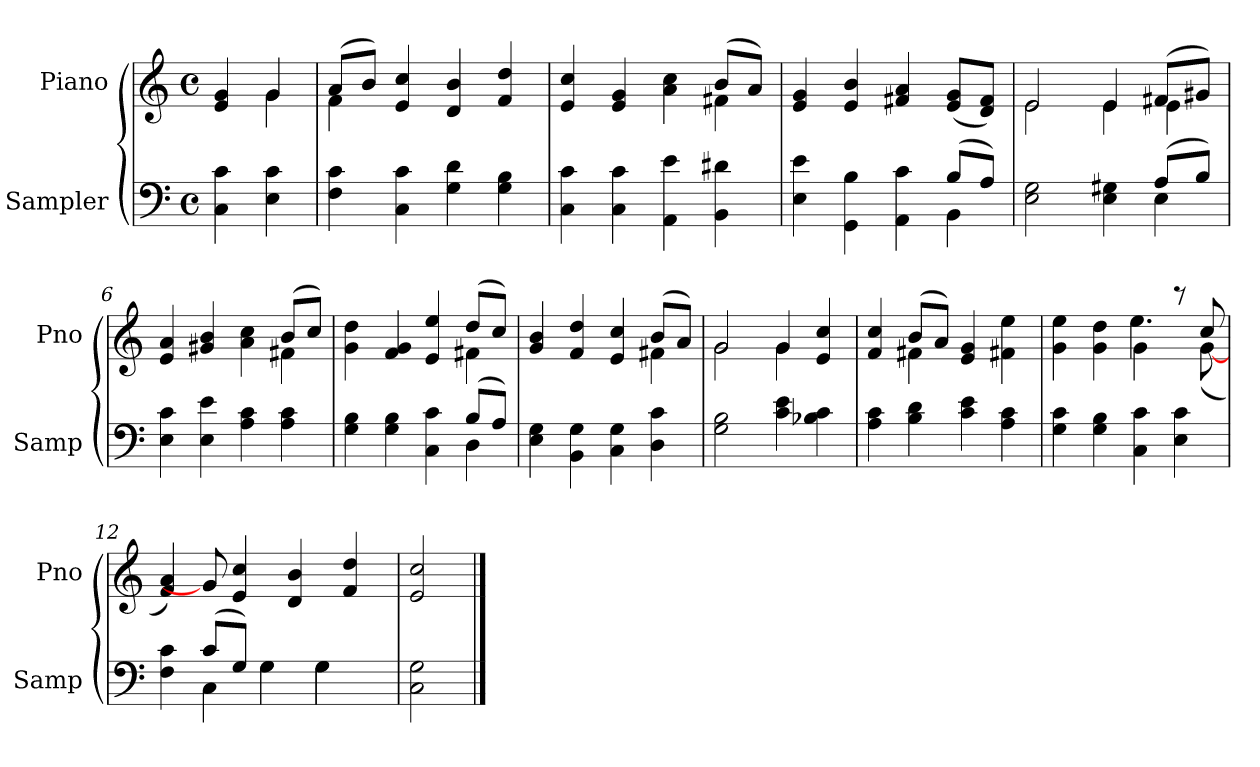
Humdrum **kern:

**kern	**kern
*part2	*part1
*staff2	*staff1
*I"Sampler	*I"Piano
*I'Samp	*I'Pno
*clefF4	*clefG2
*M4/4	*M4/4
*met(c)	*met(c)
=1	=1
*	*^
4C 4c	4e 4g	4ryy
4E 4c	4g/	4g
=2	=2	=2
4F 4c	(8a/L	4f
.	8b/J)	.
4C 4c	4e 4cc	2.ryy
4G 4d	4d 4b	.
4G 4B	4f 4dd	.
=3	=3	=3
4C 4c	4e 4cc	2.ryy
4C 4c	4e 4g	.
4AA 4e	4a 4cc	.
4BB 4d#X	(8b/L	4f#X
.	8a/J)	.
*	*v	*v
=4	=4
*^	*
4E 4e	2.ryy	4e 4g
4GG 4B	.	4e 4b
4AA 4c	.	4f#X 4a
(8B/L	4BB	(8e/ 8g/L
8A/J)	.	8d/ 8f#/J)
=5	=5	=5
*	*	*^
2E 2G	2.ryy	2e/	2e
4E 4G#X	.	4e/	4e
(8A/L	4E	(8f#X/L	4e
8B/J)	.	8g#X/J)	.
*v	*v	*	*
=6	=6	=6
4E 4c	4e 4a	2.ryy
4E 4e	4g#X 4b	.
4A 4c	4a 4cc	.
4A 4c	(8b/L	4f#X
.	8cc/J)	.
=7	=7	=7
*^	*	*
4G 4B	2.ryy	4g 4dd	2.ryy
4G 4B	.	4f 4g	.
4C 4c	.	4e 4ee	.
(8B/L	4D	(8dd/L	4f#X
8A/J)	.	8cc/J)	.
*v	*v	*	*
=8	=8	=8
4E 4G	4g 4b	2.ryy
4BB 4G	4f 4dd	.
4C 4G	4e 4cc	.
4D 4c	(8b/L	4f#X
.	8a/J)	.
=9	=9	=9
2G 2B	2g/	2g
4c 4e	4g/	4g
4B-X 4c	4e 4cc	4ryy
=10	=10	=10
4A 4c	4f 4cc	4ryy
4B 4d	(8b/L	4f#
.	8a/J)	.
4c 4e	4e 4g	2ryy
4A 4c	4f#X 4ee	.
=11	=11	=11
4G 4c	4g 4ee	2ryy
4G 4B	4g 4dd	.
4C 4c	4g\	4.ee
4E 4c	8r	.
.	8cc/	([8g
*	*v	*v
=12	=12
*^	*
4F 4c	4ryy	4f 4a)
(8c/L	4C	8g]
8G/J)	.	4e 4cc
4G\	4G	.
.	.	4d 4b
4G\	4G	.
.	.	4f 4dd
8ryy	8ryy	.
*v	*v	*
=13	=13
2C 2G	2e 2cc
==	==
*-	*-
